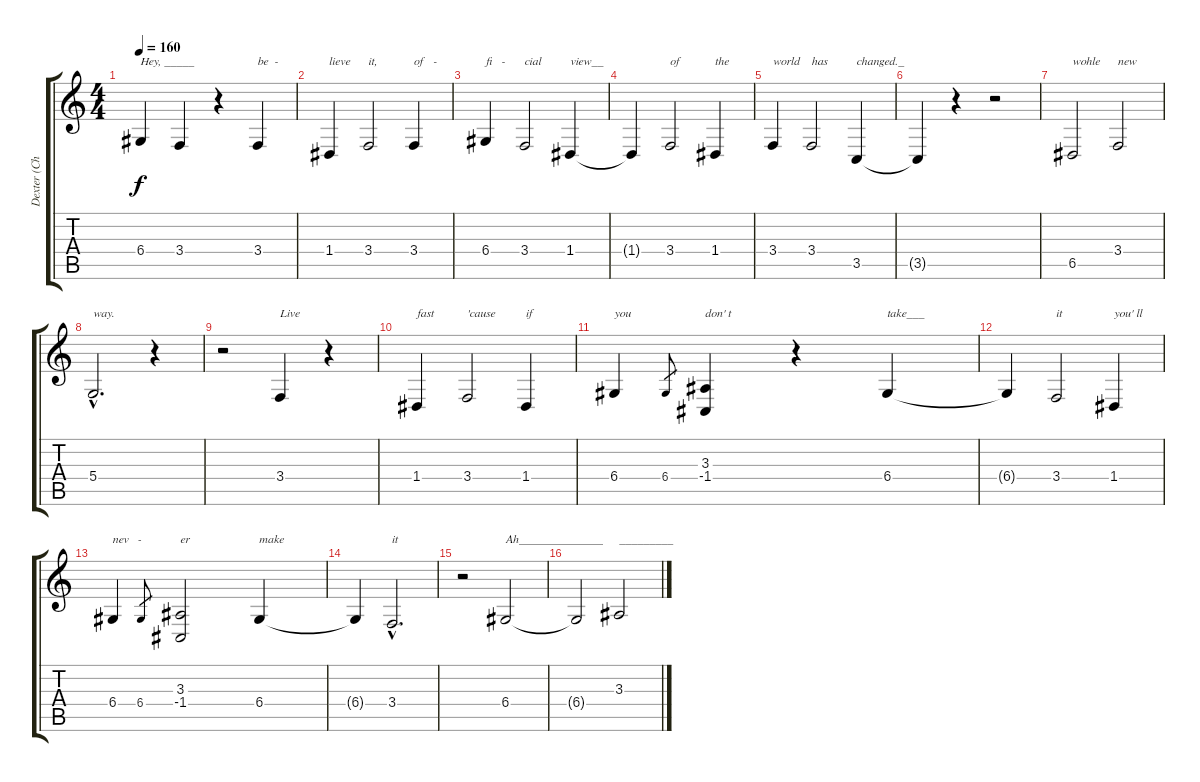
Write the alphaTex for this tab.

\track ("Dexter (Chant)" "Dexter (Ch") {instrument mutedtrumpet}
\staff {score tabs}
\tuning (E4 B3 G3 D3 A2 E2) {hide}
\ts (4 4)
\tempo 160
\clef g2
\ks c
6.4.4{txt "Hey, _____" dy f} 3.4.4 r.4 3.4.4{txt "be  -"} |
1.4.4{txt "lieve"} 3.4.2{txt "it,"} 3.4.4{txt "of   -"} |
6.4.4{txt "fi   -"} 3.4.2{txt "cial"} 1.4.4{txt "view__"} |
1.4{t}.4 3.4.2{txt "of"} 1.4.4{txt "the"} |
3.4.4{txt "world"} 3.4.2{txt "has"} 3.5.4{txt "changed._"} |
3.5{t}.4 r.4 r.2 |
6.5.2{txt "wohle"} 3.4.2{txt "new"} |
5.4{hac}.2{d txt "way."} r.4 |
r.2 3.4.4{txt "Live"} r.4 |
1.4.4{txt "fast"} 3.4.2{txt "'cause"} 1.4.4{txt "if"} |
6.4.4{txt "you"} 6.4.8{gr} (3.3 -1.4).4{txt "don' t"} r.4 6.4.4{txt "take___"} |
6.4{t}.4 3.4.2{txt "it"} 1.4.4{txt "you' ll"} |
6.4.4{txt "nev   -"} 6.4.8{gr} (3.3 -1.4).2{txt "er"} 6.4.4{txt "make"} |
6.4{t}.4 3.4{hac}.2{d txt "it"} |
r.2 6.4.2{txt "Ah______________"} |
6.4{t}.2 3.3.2{txt "_________"}
